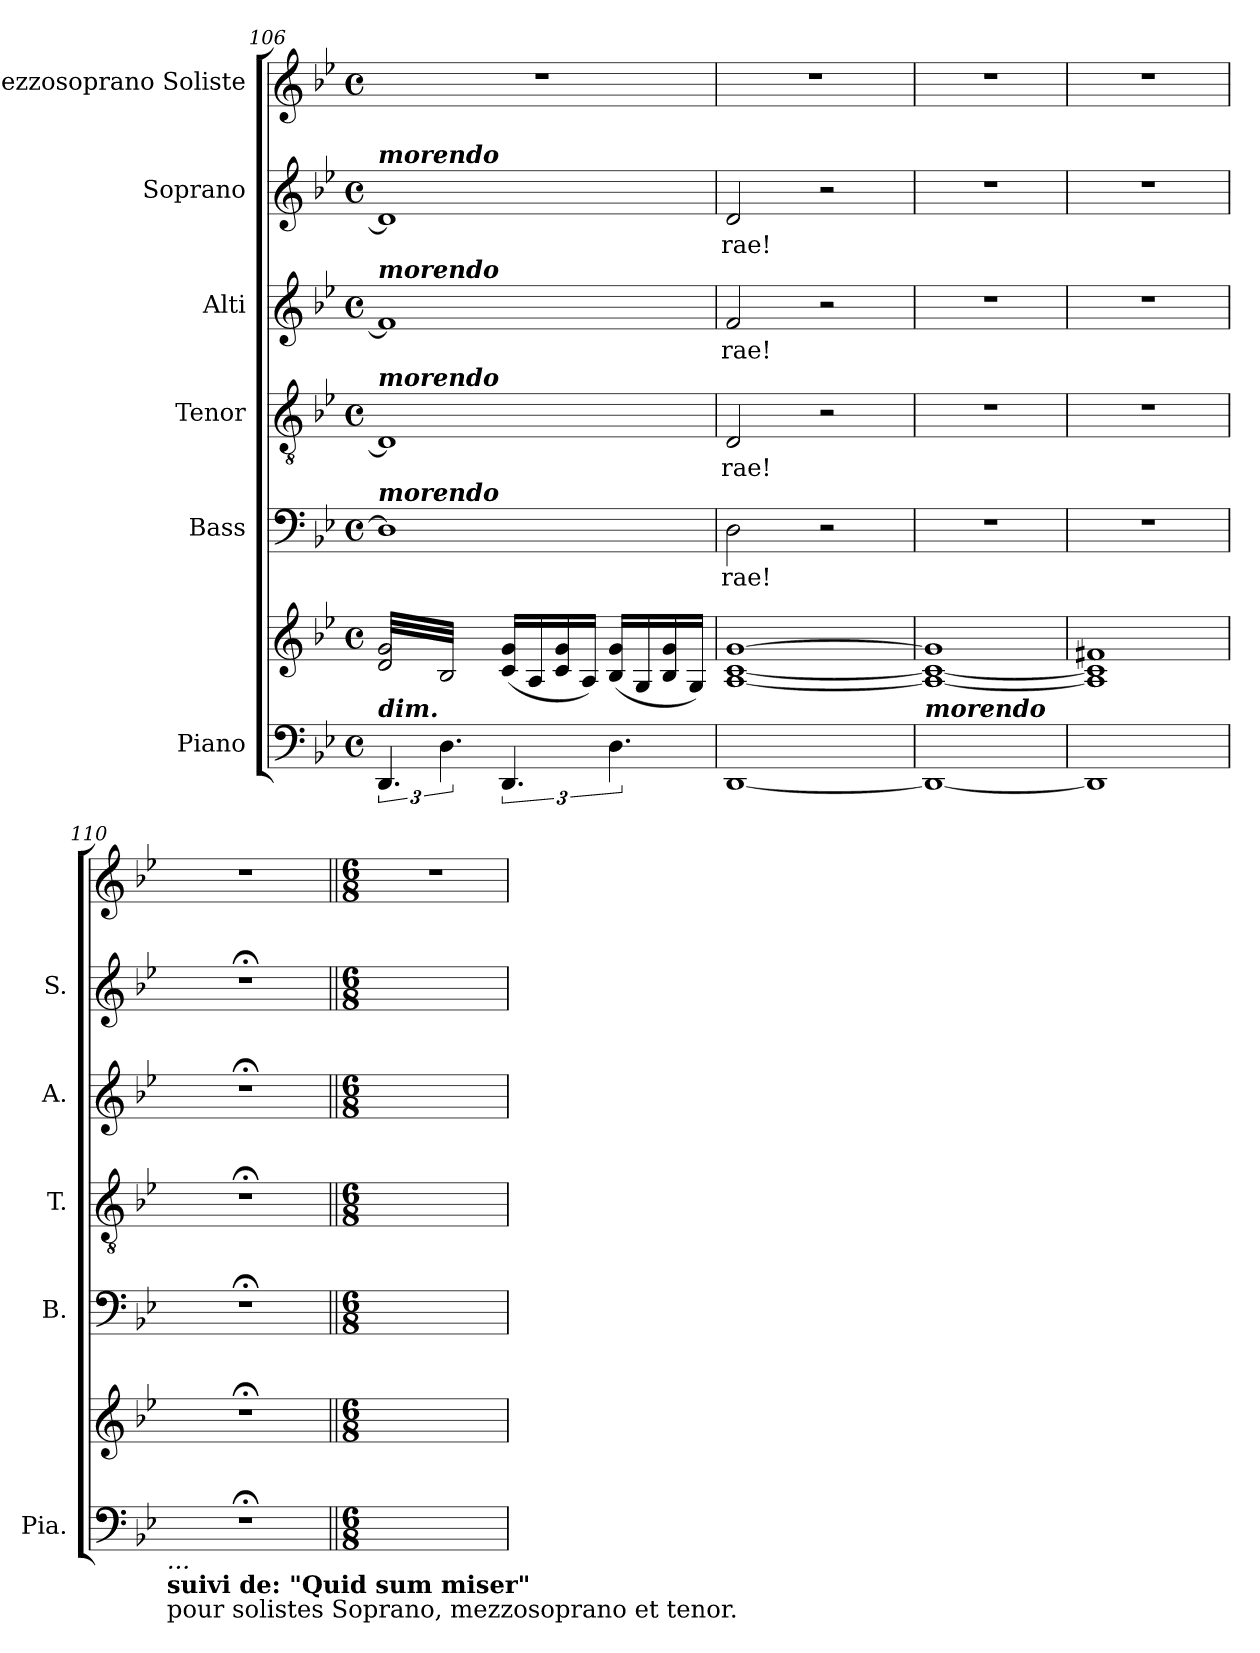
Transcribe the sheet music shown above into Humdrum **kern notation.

**kern	**kern	**kern	**text	**kern	**text	**kern	**text	**kern	**text	**kern
*part6	*part6	*part5	*part5	*part4	*part4	*part3	*part3	*part2	*part2	*part1
*staff7	*staff6	*staff5	*staff5	*staff4	*staff4	*staff3	*staff3	*staff2	*staff2	*staff1
*I"Piano	*	*I"Bass	*	*I"Tenor	*	*I"Alti	*	*I"Soprano	*	*I"Mezzosoprano Soliste
*I'Pia.	*	*I'B.	*	*I'T.	*	*I'A.	*	*I'S.	*	*
*clefF4	*clefG2	*clefF4	*	*clefGv2	*	*clefG2	*	*clefG2	*	*clefG2
*	*	*	*	*	*	*ITrd2c3	*	*	*	*
*k[b-e-]	*k[b-e-]	*k[b-e-]	*	*k[b-e-]	*	*k[f#]	*	*k[b-e-]	*	*k[b-e-]
*M4/4	*M4/4	*M4/4	*	*M4/4	*	*M4/4	*	*M4/4	*	*M4/4
*met(c)	*met(c)	*met(c)	*	*met(c)	*	*met(c)	*	*met(c)	*	*met(c)
=106	=106	=106	=106	=106	=106	=106	=106	=106	=106	=106
!	!	!	!	!	!	!	!	!LO:TX:a:Bi:t=morendo	!	!
!	!	!	!	!	!	!LO:TX:a:Bi:t=morendo	!	!	!	!
!	!	!	!	!LO:TX:a:Bi:t=morendo	!	!	!	!	!	!
!	!	!LO:TX:a:Bi:t=morendo	!	!	!	!	!	!	!	!
!LO:TX:a:Bi:t=dim.	!	!	!	!	!	!	!	!	!	!
*	*tremolo	*	*	*	*	*	*	*	*	*
6.DD/	(32d/ 32g/LLL	1D]	.	1D]	.	1di]	.	1d]	.	1r
.	32B-/)	.	.	.	.	.	.	.	.	.
.	32d/ 32g/	.	.	.	.	.	.	.	.	.
.	32B-/)	.	.	.	.	.	.	.	.	.
.	32d/ 32g/	.	.	.	.	.	.	.	.	.
.	32B-/)	.	.	.	.	.	.	.	.	.
.	32d/ 32g/	.	.	.	.	.	.	.	.	.
.	32B-/)	.	.	.	.	.	.	.	.	.
6.D\	32d/ 32g/	.	.	.	.	.	.	.	.	.
.	32B-/)	.	.	.	.	.	.	.	.	.
.	32d/ 32g/	.	.	.	.	.	.	.	.	.
.	32B-/)	.	.	.	.	.	.	.	.	.
.	32d/ 32g/	.	.	.	.	.	.	.	.	.
.	32B-/)	.	.	.	.	.	.	.	.	.
.	32d/ 32g/	.	.	.	.	.	.	.	.	.
.	32B-/)JJJ	.	.	.	.	.	.	.	.	.
*	*Xtremolo	*	*	*	*	*	*	*	*	*
6.DD/	(>16c/ 16g/LL	.	.	.	.	.	.	.	.	.
.	.	.	.	.	.	.	.	.	.	.
.	16A/	.	.	.	.	.	.	.	.	.
.	.	.	.	.	.	.	.	.	.	.
.	16c/ 16g/	.	.	.	.	.	.	.	.	.
.	.	.	.	.	.	.	.	.	.	.
.	16A/JJ)	.	.	.	.	.	.	.	.	.
.	.	.	.	.	.	.	.	.	.	.
6.D\	(>16B-/ 16g/LL	.	.	.	.	.	.	.	.	.
.	16G/	.	.	.	.	.	.	.	.	.
.	16B-/ 16g/	.	.	.	.	.	.	.	.	.
.	16G/JJ)	.	.	.	.	.	.	.	.	.
=107	=107	=107	=107	=107	=107	=107	=107	=107	=107	=107
[1DD	[1A [1c [1g	2D\	-rae!	2D/	-rae!	2di/	-rae!	2d/	-rae!	1r
.	.	2r	.	2r	.	2r	.	2r	.	.
=108	=108	=108	=108	=108	=108	=108	=108	=108	=108	=108
!LO:TX:a:Bi:t=morendo	!	!	!	!	!	!	!	!	!	!
1DD_	1A_ 1c_ 1g]	1r	.	1r	.	1r	.	1r	.	1r
=109	=109	=109	=109	=109	=109	=109	=109	=109	=109	=109
1DD]	1A] 1c] 1f#X	1r	.	1r	.	1r	.	1r	.	1r
=110	=110	=110	=110	=110	=110	=110	=110	=110	=110	=110
!LO:TX:b:i:t=...	!	!	!	!	!	!	!	!	!	!
!LO:TX:b:B:t=suivi de&colon;  "Quid sum miser"	!	!	!	!	!	!	!	!	!	!
!LO:TX:b:t=pour solistes Soprano, mezzosoprano et tenor.	!	!	!	!	!	!	!	!	!	!
1r;<	1r;<	1r;<	.	1r;<	.	1r;<	.	1r;<	.	1r
=111||	=111||	=111||	=111||	=111||	=111||	=111||	=111||	=111||	=111||	=111||
*M6/8	*M6/8	*M6/8	*	*M6/8	*	*M6/8	*	*M6/8	*	*M6/8
2.ryy	2.ryy	2.ryy	.	2.ryy	.	2.ryy	.	2.ryy	.	2.r
=	=	=	=	=	=	=	=	=	=	=
*-	*-	*-	*-	*-	*-	*-	*-	*-	*-	*-
